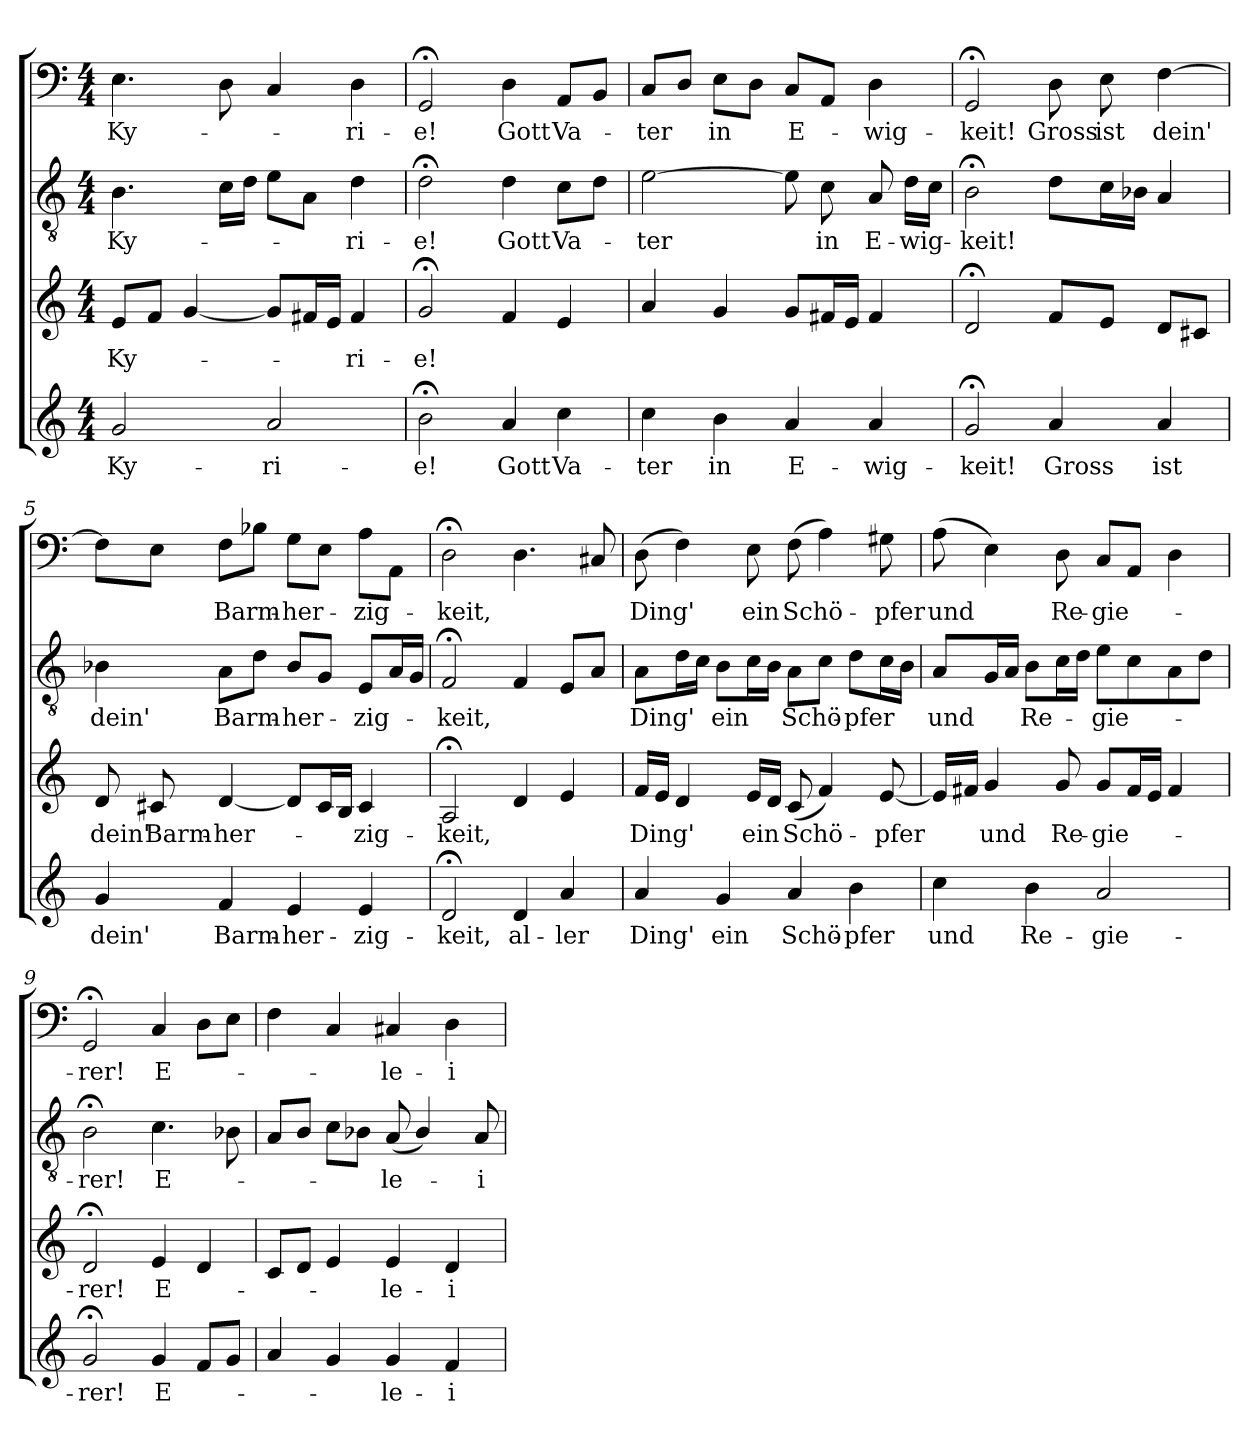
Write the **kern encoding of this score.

**kern	**text	**kern	**text	**kern	**text	**kern	**text
*part4	*part4	*part3	*part3	*part2	*part2	*part1	*part1
*staff4	*staff4	*staff3	*staff3	*staff2	*staff2	*staff1	*staff1
*clefG2	*	*clefG2	*	*clefGv2	*	*clefF4	*
*k[]	*	*k[]	*	*k[]	*	*k[]	*
*C:	*	*C:	*	*C:	*	*C:	*
*M4/4	*	*M4/4	*	*M4/4	*	*M4/4	*
=1	=1	=1	=1	=1	=1	=1	=1
2g/	Ky-	8e/L	Ky-	4.B\	Ky-	4.E\	Ky-
.	.	8f/J	.	.	.	.	.
.	.	[4g/	.	.	.	.	.
.	.	.	.	16c\LL	.	8D\	.
.	.	.	.	16d\JJ	.	.	.
2a/	-ri-	8g/L]	.	8e\L	.	4C/	.
.	.	16f#X/L	.	8A\J	.	.	.
.	.	16e/JJ	.	.	.	.	.
.	.	4f#/	-ri-	4d\	-ri-	4D\	-ri-
=2	=2	=2	=2	=2	=2	=2	=2
2b;<\	-e!	2g;</	-e!	2d;<\	-e!	2GG;</	-e!
4a/	Gott	4f/	.	4d\	Gott	4D\	Gott
4cc\	Va-	4e/	.	8c\L	Va-	8AA/L	Va-
.	.	.	.	8d\J	.	8BB/J	.
=3	=3	=3	=3	=3	=3	=3	=3
4cc\	-ter	4a/	.	[2e\	-ter	8C/L	-ter
.	.	.	.	.	.	8D/J	.
4b\	in	4g/	.	.	.	8E\L	in
.	.	.	.	.	.	8D\J	.
4a/	E-	8g/L	.	8e\]	.	8C/L	E-
.	.	16f#X/L	.	8c\	in	8AA/J	.
.	.	16e/JJ	.	.	.	.	.
4a/	-wig-	4f#/	.	8A/	E-	4D\	-wig-
.	.	.	.	16d\LL	-wig-	.	.
.	.	.	.	16c\JJ	.	.	.
=4	=4	=4	=4	=4	=4	=4	=4
2g;</	-keit!	2d;</	.	2B;<\	-keit!	2GG;</	-keit!
4a/	Gross	8f/L	.	8d\L	.	8D\	Gross
.	.	8e/J	.	16c\L	.	8E\	ist
.	.	.	.	16B-X\JJ	.	.	.
4a/	ist	8d/L	.	4A/	.	[4F\	dein'
.	.	8c#X/J	.	.	.	.	.
=5	=5	=5	=5	=5	=5	=5	=5
4g/	dein'	8d/	dein'	4B-X\	dein'	8F\L]	.
.	.	8c#X/	Barm-	.	.	8E\J	.
4f/	Barm-	[4d/	-her-	8A\L	Barm-	8F\L	Barm-
.	.	.	.	8d\J	.	8B-X\J	.
4e/	-her-	8d/L]	.	8B-/L	-her-	8G\L	-her-
.	.	16c#/L	.	8G/J	.	8E\J	.
.	.	16B/JJ	.	.	.	.	.
4e/	-zig-	4c#/	-zig-	8E/L	-zig-	8A\L	-zig-
.	.	.	.	16A/L	.	8AA\J	.
.	.	.	.	16G/JJ	.	.	.
=6	=6	=6	=6	=6	=6	=6	=6
2d;</	-keit,	2A;</	-keit,	2F;</	-keit,	2D;<\	-keit,
4d/	al-	4d/	.	4F/	.	4.D\	.
4a/	-ler	4e/	.	8E/L	.	.	.
.	.	.	.	8A/J	.	8C#X/	.
=7	=7	=7	=7	=7	=7	=7	=7
4a/	Ding'	16f/LL	Ding'	8A\L	Ding'	(8D\	Ding'
.	.	16e/JJ	.	.	.	.	.
.	.	4d/	.	16d\L	.	4F\)	.
.	.	.	.	16c\JJ	.	.	.
4g/	ein	.	.	8B\L	ein	.	.
.	.	16e/LL	ein	16c\L	.	8E\	ein
.	.	16d/JJ	.	16B\JJ	.	.	.
4a/	Schö-	(8c/	Schö-	8A\L	Schö-	(8F\	Schö-
.	.	4f/)	.	8c\J	.	4A\)	.
4b\	-pfer	.	.	8d\L	-pfer	.	.
.	.	[8e/	-pfer	16c\L	.	8G#X\	-pfer
.	.	.	.	16B\JJ	.	.	.
=8	=8	=8	=8	=8	=8	=8	=8
4cc\	und	16e/LL]	.	8A/L	und	(8A\	und
.	.	16f#X/JJ	.	.	.	.	.
.	.	4g/	und	16G/L	.	4E\)	.
.	.	.	.	16A/JJ	.	.	.
4b\	Re-	.	.	8B\L	Re-	.	.
.	.	8g/	Re-	16c\L	.	8D\	Re-
.	.	.	.	16d\JJ	.	.	.
2a/	-gie-	8g/L	-gie-	8e\L	-gie-	8C/L	-gie-
.	.	16f#/L	.	8c\	.	8AA/J	.
.	.	16e/JJ	.	.	.	.	.
.	.	4f#/	.	8A\	.	4D\	.
.	.	.	.	8d\J	.	.	.
=9	=9	=9	=9	=9	=9	=9	=9
2g;</	-rer!	2d;</	-rer!	2B;<\	-rer!	2GG;</	-rer!
4g/	E-	4e/	E-	4.c\	E-	4C/	E-
8f/L	.	4d/	.	.	.	8D\L	.
8g/J	.	.	.	8B-X\	.	8E\J	.
=10	=10	=10	=10	=10	=10	=10	=10
4a/	.	8c/L	.	8A/L	.	4F\	.
.	.	8d/J	.	8B/J	.	.	.
4g/	.	4e/	.	8c\L	.	4C/	.
.	.	.	.	8B-X\J	.	.	.
4g/	-le-	4e/	-le-	(8A/	-le-	4C#X/	-le-
.	.	.	.	4B-/)	.	.	.
4f/	-i-	4d/	-i-	.	.	4D\	-i-
.	.	.	.	8A/	-i-	.	.
=	=	=	=	=	=	=	=
*-	*-	*-	*-	*-	*-	*-	*-
